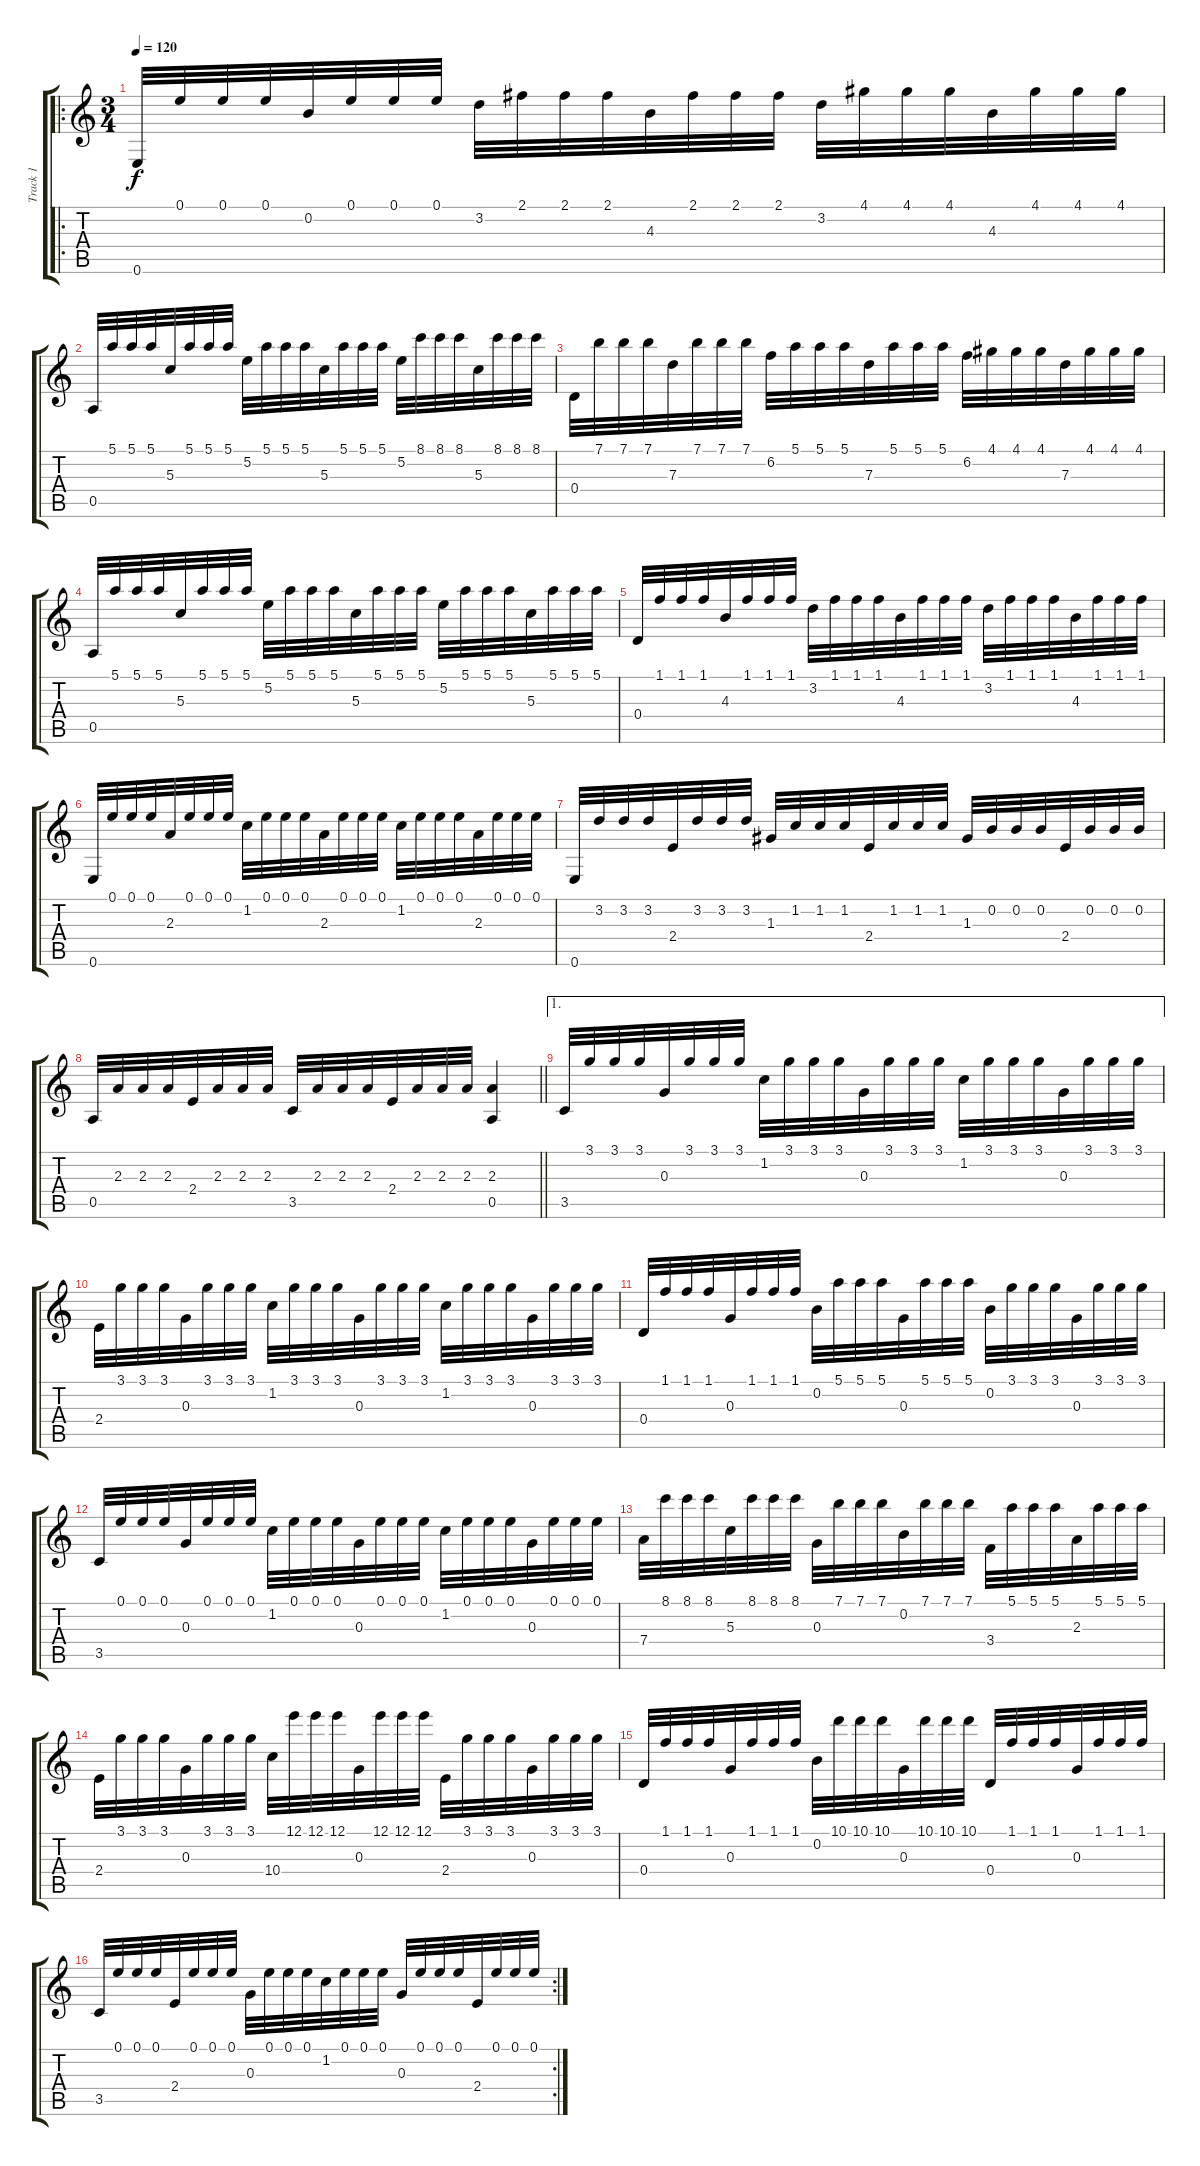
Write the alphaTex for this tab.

\track ("Track 1" "Track 1") {instrument acousticguitarnylon}
\staff {score tabs}
\tuning (E4 B3 G3 D3 A2 E2) {hide}
\ro
\ts (3 4)
\tempo 120
\clef g2
\ks c
0.6.32{dy f} 0.1.32 0.1.32 0.1.32 0.2.32 0.1.32 0.1.32 0.1.32 3.2.32 2.1.32 2.1.32 2.1.32 4.3.32 2.1.32 2.1.32 2.1.32 3.2.32 4.1.32 4.1.32 4.1.32 4.3.32 4.1.32 4.1.32 4.1.32 |
0.5.32 5.1.32 5.1.32 5.1.32 5.3.32 5.1.32 5.1.32 5.1.32 5.2.32 5.1.32 5.1.32 5.1.32 5.3.32 5.1.32 5.1.32 5.1.32 5.2.32 8.1.32 8.1.32 8.1.32 5.3.32 8.1.32 8.1.32 8.1.32 |
0.4.32 7.1.32 7.1.32 7.1.32 7.3.32 7.1.32 7.1.32 7.1.32 6.2.32 5.1.32 5.1.32 5.1.32 7.3.32 5.1.32 5.1.32 5.1.32 6.2.32 4.1.32 4.1.32 4.1.32 7.3.32 4.1.32 4.1.32 4.1.32 |
0.5.32 5.1.32 5.1.32 5.1.32 5.3.32 5.1.32 5.1.32 5.1.32 5.2.32 5.1.32 5.1.32 5.1.32 5.3.32 5.1.32 5.1.32 5.1.32 5.2.32 5.1.32 5.1.32 5.1.32 5.3.32 5.1.32 5.1.32 5.1.32 |
0.4.32 1.1.32 1.1.32 1.1.32 4.3.32 1.1.32 1.1.32 1.1.32 3.2.32 1.1.32 1.1.32 1.1.32 4.3.32 1.1.32 1.1.32 1.1.32 3.2.32 1.1.32 1.1.32 1.1.32 4.3.32 1.1.32 1.1.32 1.1.32 |
0.6.32 0.1.32 0.1.32 0.1.32 2.3.32 0.1.32 0.1.32 0.1.32 1.2.32 0.1.32 0.1.32 0.1.32 2.3.32 0.1.32 0.1.32 0.1.32 1.2.32 0.1.32 0.1.32 0.1.32 2.3.32 0.1.32 0.1.32 0.1.32 |
0.6.32 3.2.32 3.2.32 3.2.32 2.4.32 3.2.32 3.2.32 3.2.32 1.3.32 1.2.32 1.2.32 1.2.32 2.4.32 1.2.32 1.2.32 1.2.32 1.3.32 0.2.32 0.2.32 0.2.32 2.4.32 0.2.32 0.2.32 0.2.32 |
\barLineRight lightlight
0.5.32 2.3.32 2.3.32 2.3.32 2.4.32 2.3.32 2.3.32 2.3.32 3.5.32 2.3.32 2.3.32 2.3.32 2.4.32 2.3.32 2.3.32 2.3.32 (2.3 0.5).4 |
\ae 1
3.5.32 3.1.32 3.1.32 3.1.32 0.3.32 3.1.32 3.1.32 3.1.32 1.2.32 3.1.32 3.1.32 3.1.32 0.3.32 3.1.32 3.1.32 3.1.32 1.2.32 3.1.32 3.1.32 3.1.32 0.3.32 3.1.32 3.1.32 3.1.32 |
2.4.32 3.1.32 3.1.32 3.1.32 0.3.32 3.1.32 3.1.32 3.1.32 1.2.32 3.1.32 3.1.32 3.1.32 0.3.32 3.1.32 3.1.32 3.1.32 1.2.32 3.1.32 3.1.32 3.1.32 0.3.32 3.1.32 3.1.32 3.1.32 |
0.4.32 1.1.32 1.1.32 1.1.32 0.3.32 1.1.32 1.1.32 1.1.32 0.2.32 5.1.32 5.1.32 5.1.32 0.3.32 5.1.32 5.1.32 5.1.32 0.2.32 3.1.32 3.1.32 3.1.32 0.3.32 3.1.32 3.1.32 3.1.32 |
3.5.32 0.1.32 0.1.32 0.1.32 0.3.32 0.1.32 0.1.32 0.1.32 1.2.32 0.1.32 0.1.32 0.1.32 0.3.32 0.1.32 0.1.32 0.1.32 1.2.32 0.1.32 0.1.32 0.1.32 0.3.32 0.1.32 0.1.32 0.1.32 |
7.4.32 8.1.32 8.1.32 8.1.32 5.3.32 8.1.32 8.1.32 8.1.32 0.3.32 7.1.32 7.1.32 7.1.32 0.2.32 7.1.32 7.1.32 7.1.32 3.4.32 5.1.32 5.1.32 5.1.32 2.3.32 5.1.32 5.1.32 5.1.32 |
2.4.32 3.1.32 3.1.32 3.1.32 0.3.32 3.1.32 3.1.32 3.1.32 10.4.32 12.1.32 12.1.32 12.1.32 0.3.32 12.1.32 12.1.32 12.1.32 2.4.32 3.1.32 3.1.32 3.1.32 0.3.32 3.1.32 3.1.32 3.1.32 |
0.4.32 1.1.32 1.1.32 1.1.32 0.3.32 1.1.32 1.1.32 1.1.32 0.2.32 10.1.32 10.1.32 10.1.32 0.3.32 10.1.32 10.1.32 10.1.32 0.4.32 1.1.32 1.1.32 1.1.32 0.3.32 1.1.32 1.1.32 1.1.32 |
\rc 2
3.5.32 0.1.32 0.1.32 0.1.32 2.4.32 0.1.32 0.1.32 0.1.32 0.3.32 0.1.32 0.1.32 0.1.32 1.2.32 0.1.32 0.1.32 0.1.32 0.3.32 0.1.32 0.1.32 0.1.32 2.4.32 0.1.32 0.1.32 0.1.32
